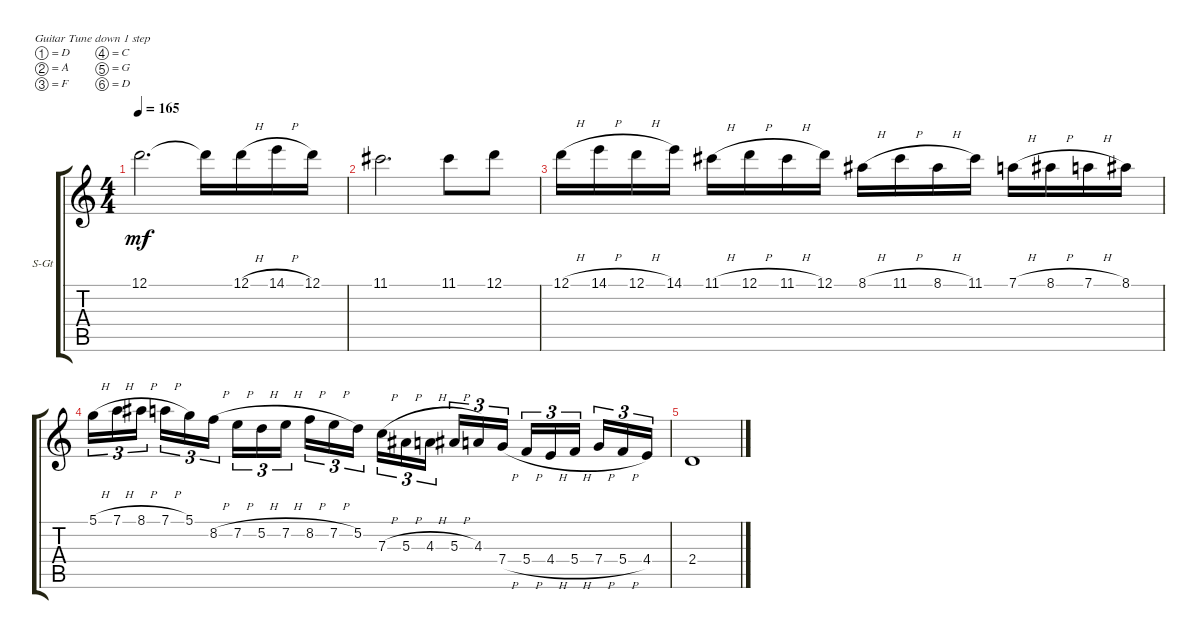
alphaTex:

\defaultSystemsLayout 4
\bracketExtendMode groupsimilarinstruments
\firstSystemTrackNameOrientation horizontal
\otherSystemsTrackNameOrientation horizontal
\track ("Guitar" "S-Gt") {instrument acousticguitarsteel}
\staff {score tabs}
\tuning (D4 A3 F3 C3 G2 D2)
\ts (4 4)
\tempo 165
\clef g2
\ks c
12.1{t}.2{d dy mf} 12.1{t}.16 12.1{h}.16 14.1{h}.16 12.1.16 |
11.1.2{d} 11.1.8 12.1.8 |
12.1{h}.16 14.1{h}.16 12.1{h}.16 14.1.16 11.1{h}.16 12.1{h}.16 11.1{h}.16 12.1.16 8.1{h}.16 11.1{h}.16 8.1{h}.16 11.1.16 7.1{h}.16 8.1{h}.16 7.1{h}.16 8.1.16 |
5.1{h}.16{tu (3 2)} 7.1{h}.16{tu (3 2)} 8.1{h}.16{tu (3 2)} 7.1{h}.16{tu (3 2)} 5.1.16{tu (3 2)} 8.2{h}.16{tu (3 2)} 7.2{h}.16{tu (3 2)} 5.2{h}.16{tu (3 2)} 7.2{h}.16{tu (3 2)} 8.2{h}.16{tu (3 2)} 7.2{h}.16{tu (3 2)} 5.2.16{tu (3 2)} 7.3{h}.16{tu (3 2)} 5.3{h}.16{tu (3 2)} 4.3{h}.16{tu (3 2)} 5.3{h}.16{tu (3 2)} 4.3.16{tu (3 2)} 7.4{h}.16{tu (3 2)} 5.4{h}.16{tu (3 2)} 4.4{h}.16{tu (3 2)} 5.4{h}.16{tu (3 2)} 7.4{h}.16{tu (3 2)} 5.4{h}.16{tu (3 2)} 4.4.16{tu (3 2)} |
2.4.1
